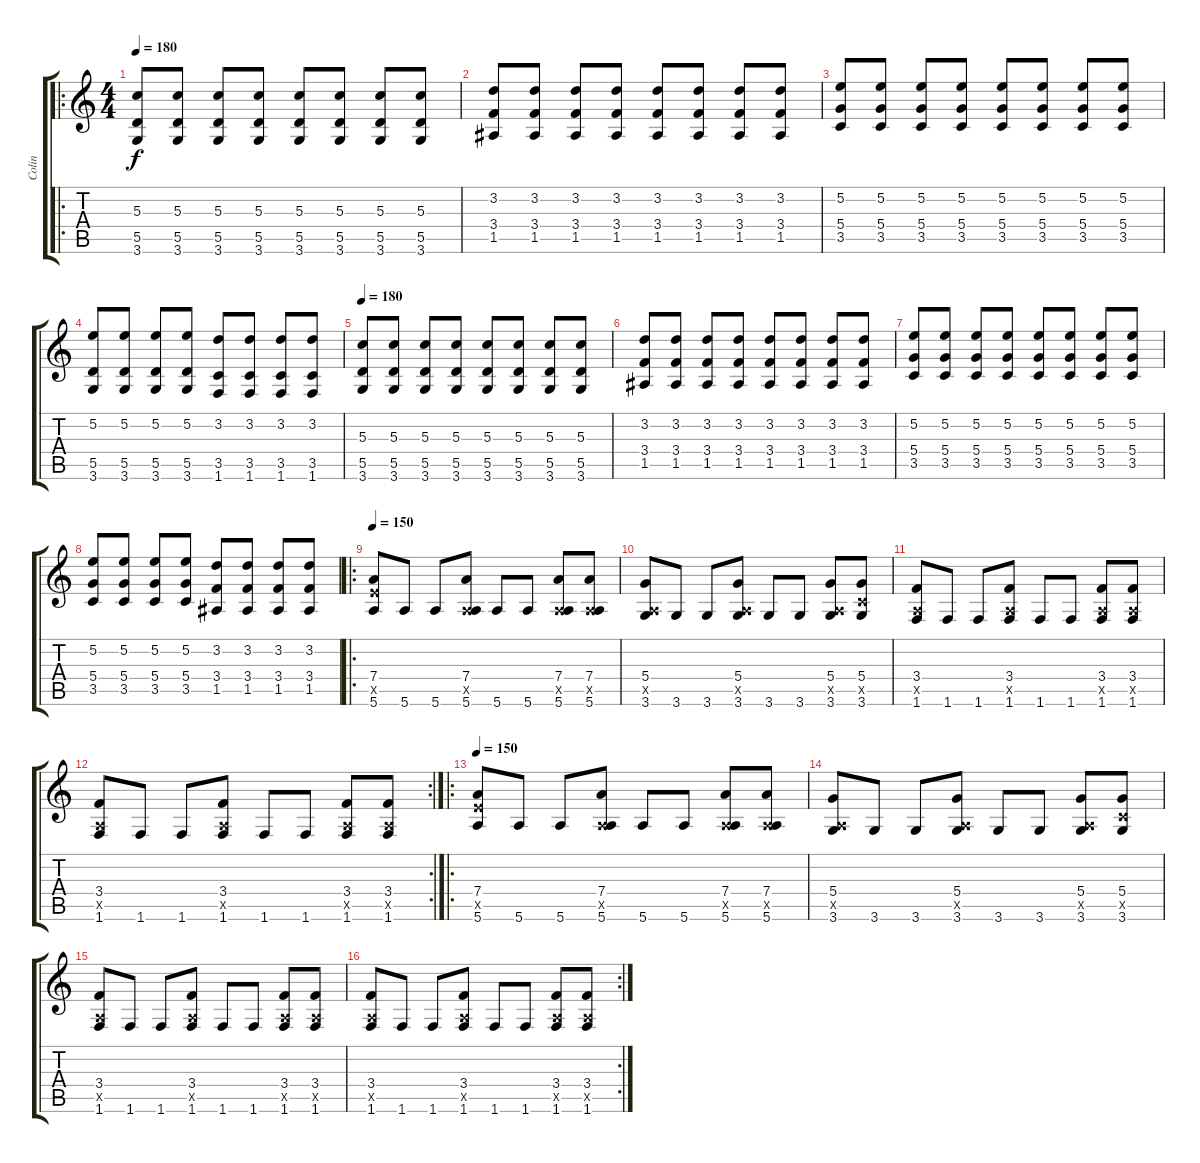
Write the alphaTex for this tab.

\track ("Colin" "Colin") {instrument distortionguitar}
\staff {score tabs}
\tuning (E4 B3 G3 D3 A2 E2) {hide}
\ro
\ts (4 4)
\tempo 180
\clef g2
\ks c
(5.3 5.5 3.6).8{dy f} (5.3 5.5 3.6).8 (5.3 5.5 3.6).8 (5.3 5.5 3.6).8 (5.3 5.5 3.6).8 (5.3 5.5 3.6).8 (5.3 5.5 3.6).8 (5.3 5.5 3.6).8 |
(3.2 3.4 1.5).8 (3.2 3.4 1.5).8 (3.2 3.4 1.5).8 (3.2 3.4 1.5).8 (3.2 3.4 1.5).8 (3.2 3.4 1.5).8 (3.2 3.4 1.5).8 (3.2 3.4 1.5).8 |
(5.2 5.4 3.5).8 (5.2 5.4 3.5).8 (5.2 5.4 3.5).8 (5.2 5.4 3.5).8 (5.2 5.4 3.5).8 (5.2 5.4 3.5).8 (5.2 5.4 3.5).8 (5.2 5.4 3.5).8 |
(5.2 5.5 3.6).8 (5.2 5.5 3.6).8 (5.2 5.5 3.6).8 (5.2 5.5 3.6).8 (3.2 3.5 1.6).8 (3.2 3.5 1.6).8 (3.2 3.5 1.6).8 (3.2 3.5 1.6).8 |
\tempo 180
(5.3 5.5 3.6).8 (5.3 5.5 3.6).8 (5.3 5.5 3.6).8 (5.3 5.5 3.6).8 (5.3 5.5 3.6).8 (5.3 5.5 3.6).8 (5.3 5.5 3.6).8 (5.3 5.5 3.6).8 |
(3.2 3.4 1.5).8 (3.2 3.4 1.5).8 (3.2 3.4 1.5).8 (3.2 3.4 1.5).8 (3.2 3.4 1.5).8 (3.2 3.4 1.5).8 (3.2 3.4 1.5).8 (3.2 3.4 1.5).8 |
(5.2 5.4 3.5).8 (5.2 5.4 3.5).8 (5.2 5.4 3.5).8 (5.2 5.4 3.5).8 (5.2 5.4 3.5).8 (5.2 5.4 3.5).8 (5.2 5.4 3.5).8 (5.2 5.4 3.5).8 |
(5.2 5.4 3.5).8 (5.2 5.4 3.5).8 (5.2 5.4 3.5).8 (5.2 5.4 3.5).8 (3.2 3.4 1.5).8 (3.2 3.4 1.5).8 (3.2 3.4 1.5).8 (3.2 3.4 1.5).8 |
\ro
\tempo 150
(7.4 7.5{x} 5.6).8 5.6.8 5.6.8 (7.4 0.5{x} 5.6).8 5.6.8 5.6.8 (7.4 0.5{x} 5.6).8 (7.4 0.5{x} 5.6).8 |
(5.4 0.5{x} 3.6).8 3.6.8 3.6.8 (5.4 0.5{x} 3.6).8 3.6.8 3.6.8 (5.4 0.5{x} 3.6).8 (5.4 3.5{x} 3.6).8 |
(3.4 0.5{x} 1.6).8 1.6.8 1.6.8 (3.4 0.5{x} 1.6).8 1.6.8 1.6.8 (3.4 0.5{x} 1.6).8 (3.4 0.5{x} 1.6).8 |
\rc 2
(3.4 0.5{x} 1.6).8 1.6.8 1.6.8 (3.4 0.5{x} 1.6).8 1.6.8 1.6.8 (3.4 0.5{x} 1.6).8 (3.4 0.5{x} 1.6).8 |
\ro
\tempo 150
(7.4 7.5{x} 5.6).8 5.6.8 5.6.8 (7.4 0.5{x} 5.6).8 5.6.8 5.6.8 (7.4 0.5{x} 5.6).8 (7.4 0.5{x} 5.6).8 |
(5.4 0.5{x} 3.6).8 3.6.8 3.6.8 (5.4 0.5{x} 3.6).8 3.6.8 3.6.8 (5.4 0.5{x} 3.6).8 (5.4 3.5{x} 3.6).8 |
(3.4 0.5{x} 1.6).8 1.6.8 1.6.8 (3.4 0.5{x} 1.6).8 1.6.8 1.6.8 (3.4 0.5{x} 1.6).8 (3.4 0.5{x} 1.6).8 |
\rc 2
(3.4 0.5{x} 1.6).8 1.6.8 1.6.8 (3.4 0.5{x} 1.6).8 1.6.8 1.6.8 (3.4 0.5{x} 1.6).8 (3.4 0.5{x} 1.6).8
